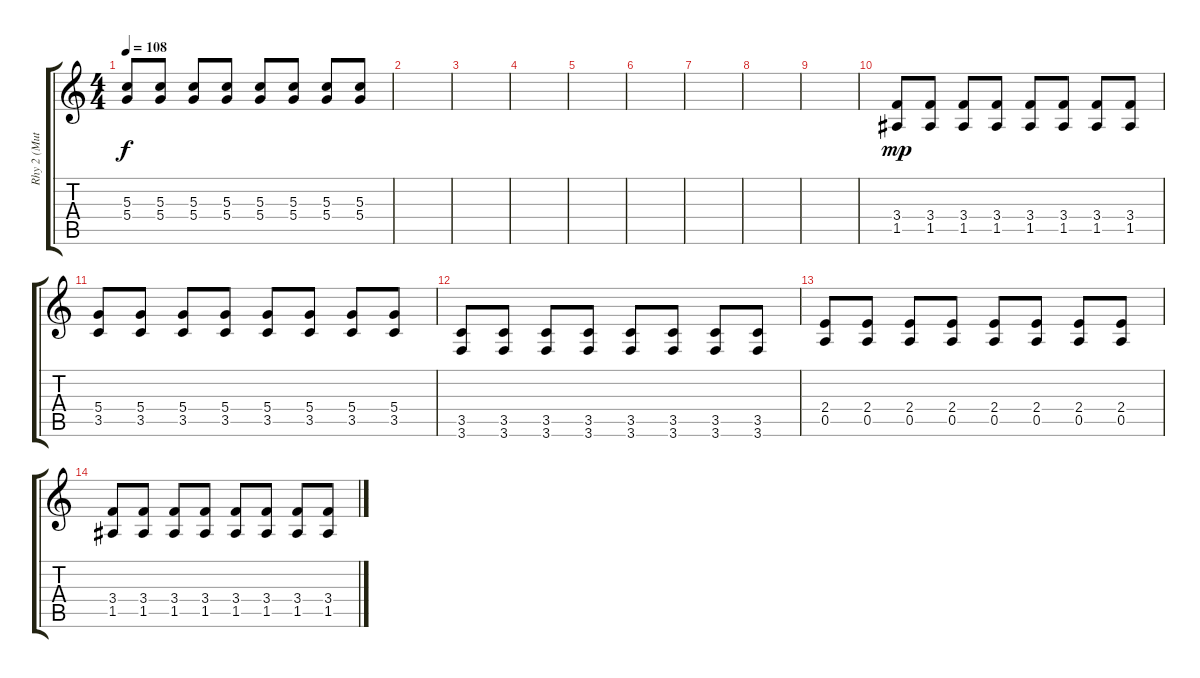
\track ("Rhy 2 (Muted)" "Rhy 2 (Mut") {instrument electricguitarmuted}
\staff {score tabs}
\tuning (E4 B3 G3 D3 A2 D2) {hide}
\ts (4 4)
\tempo 108
\clef g2
\ks c
(5.3 5.4).8{dy f} (5.3 5.4).8 (5.3 5.4).8 (5.3 5.4).8 (5.3 5.4).8 (5.3 5.4).8 (5.3 5.4).8 (5.3 5.4).8 |
|
|
|
|
|
|
|
|
(3.4 1.5).8{dy mp} (3.4 1.5).8 (3.4 1.5).8 (3.4 1.5).8 (3.4 1.5).8 (3.4 1.5).8 (3.4 1.5).8 (3.4 1.5).8 |
(5.4 3.5).8 (5.4 3.5).8 (5.4 3.5).8 (5.4 3.5).8 (5.4 3.5).8 (5.4 3.5).8 (5.4 3.5).8 (5.4 3.5).8 |
(3.5 3.6).8 (3.5 3.6).8 (3.5 3.6).8 (3.5 3.6).8 (3.5 3.6).8 (3.5 3.6).8 (3.5 3.6).8 (3.5 3.6).8 |
(2.4 0.5).8 (2.4 0.5).8 (2.4 0.5).8 (2.4 0.5).8 (2.4 0.5).8 (2.4 0.5).8 (2.4 0.5).8 (2.4 0.5).8 |
(3.4 1.5).8 (3.4 1.5).8 (3.4 1.5).8 (3.4 1.5).8 (3.4 1.5).8 (3.4 1.5).8 (3.4 1.5).8 (3.4 1.5).8
